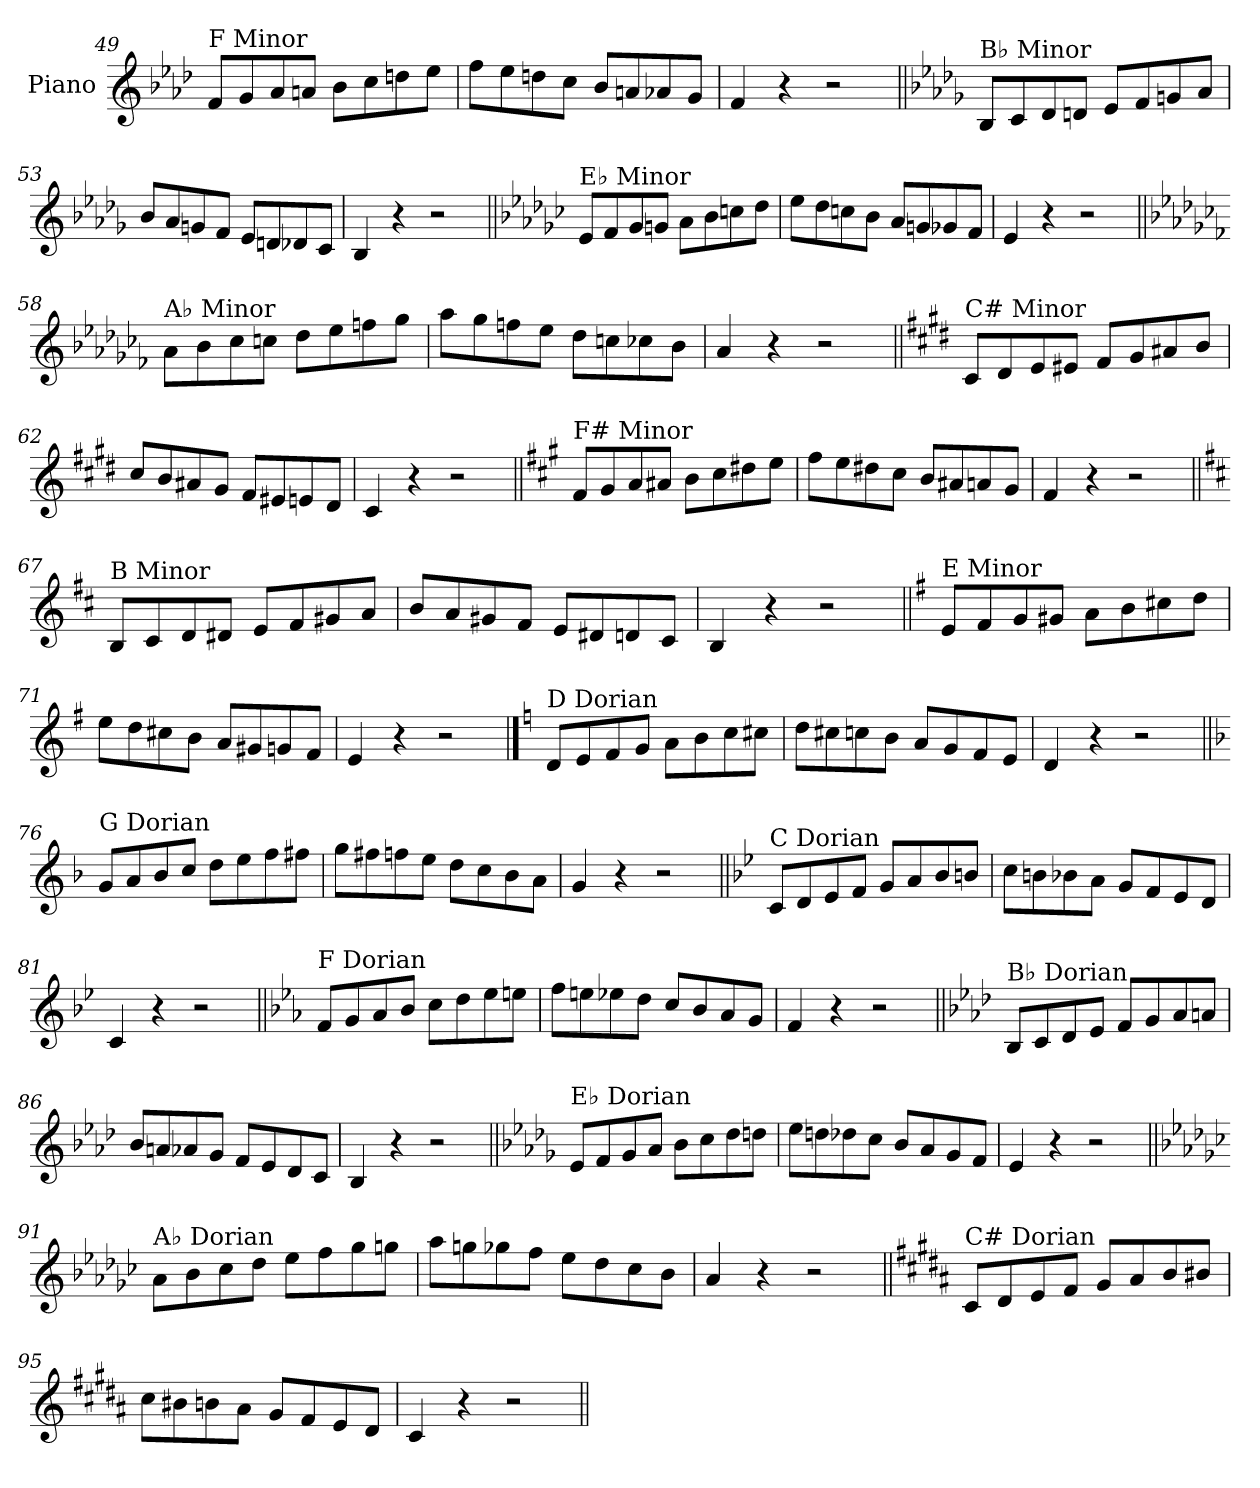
**kern
*part1
*staff1
*I"Piano
*I'Pno.
!!LO:LB:g=z
*clefG2
*k[b-e-a-d-]
=49
!LO:TX:a:t=F Minor
8f/L
8g/
8a-/
8an/J
8b-\L
8cc\
8ddn\
8ee-\J
=50
8ff\L
8ee-\
8ddn\
8cc\J
8b-/L
8an/
8a-X/
8g/J
=51
4f/
4r
2r
=52||
*k[b-e-a-d-g-]
!LO:TX:a:t=B♭ Minor
8B-/L
8c/
8d-/
8dn/J
8e-/L
8f/
8gn/
8a-/J
=53
8b-/L
8a-/
8gn/
8f/J
8e-/L
8dn/
8d-X/
8c/J
=54
4B-/
4r
2r
!!LO:LB:g=z
=55||
*k[b-e-a-d-g-c-]
!LO:TX:a:t=E♭ Minor
8e-/L
8f/
8g-/
8gn/J
8a-\L
8b-\
8ccn\
8dd-\J
=56
8ee-\L
8dd-\
8ccn\
8b-\J
8a-/L
8gn/
8g-X/
8f/J
=57
4e-/
4r
2r
=58||
*k[b-e-a-d-g-c-f-]
!LO:TX:a:t=A♭ Minor
8a-\L
8b-\
8cc-\
8ccn\J
8dd-\L
8ee-\
8ffn\
8gg-\J
=59
8aa-\L
8gg-\
8ffn\
8ee-\J
8dd-\L
8ccn\
8cc-X\
8b-\J
=60
4a-/
4r
2r
!!LO:LB:g=z
=61||
*k[f#c#g#d#]
!LO:TX:a:t=C# Minor
8c#/L
8d#/
8e/
8e#X/J
8f#/L
8g#/
8a#X/
8b/J
=62
8cc#/L
8b/
8a#X/
8g#/J
8f#/L
8e#X/
8en/
8d#/J
=63
4c#/
4r
2r
=64||
*k[f#c#g#]
!LO:TX:a:t=F# Minor
8f#/L
8g#/
8a/
8a#X/J
8b\L
8cc#\
8dd#X\
8ee\J
=65
8ff#\L
8ee\
8dd#X\
8cc#\J
8b/L
8a#X/
8an/
8g#/J
=66
4f#/
4r
2r
!!LO:LB:g=z
=67||
*k[f#c#]
!LO:TX:a:t=B Minor
8B/L
8c#/
8d/
8d#X/J
8e/L
8f#/
8g#X/
8a/J
=68
8b/L
8a/
8g#X/
8f#/J
8e/L
8d#X/
8dn/
8c#/J
=69
4B/
4r
2r
=70||
*k[f#]
!LO:TX:a:t=E Minor
8e/L
8f#/
8g/
8g#X/J
8a\L
8b\
8cc#X\
8dd\J
=71
8ee\L
8dd\
8cc#X\
8b\J
8a/L
8g#X/
8gn/
8f#/J
=72
4e/
4r
2r
!!LO:PB:g=z
==73
*k[]
!LO:TX:a:t=D Dorian
8d/L
8e/
8f/
8g/J
8a\L
8b\
8cc\
8cc#X\J
=74
8dd\L
8cc#X\
8ccn\
8b\J
8a/L
8g/
8f/
8e/J
=75
4d/
4r
2r
=76||
*k[b-]
!LO:TX:a:t=G Dorian
8g/L
8a/
8b-/
8cc/J
8dd\L
8ee\
8ff\
8ff#X\J
=77
8gg\L
8ff#X\
8ffn\
8ee\J
8dd\L
8cc\
8b-\
8a\J
=78
4g/
4r
2r
!!LO:LB:g=z
=79||
*k[b-e-]
!LO:TX:a:t=C Dorian
8c/L
8d/
8e-/
8f/J
8g/L
8a/
8b-/
8bn/J
=80
8cc\L
8bn\
8b-X\
8a\J
8g/L
8f/
8e-/
8d/J
=81
4c/
4r
2r
=82||
*k[b-e-a-]
!LO:TX:a:t=F Dorian
8f/L
8g/
8a-/
8b-/J
8cc\L
8dd\
8ee-\
8een\J
=83
8ff\L
8een\
8ee-X\
8dd\J
8cc/L
8b-/
8a-/
8g/J
=84
4f/
4r
2r
!!LO:LB:g=z
=85||
*k[b-e-a-d-]
!LO:TX:a:t=B♭ Dorian
8B-/L
8c/
8d-/
8e-/J
8f/L
8g/
8a-/
8an/J
=86
8b-/L
8an/
8a-X/
8g/J
8f/L
8e-/
8d-/
8c/J
=87
4B-/
4r
2r
=88||
*k[b-e-a-d-g-]
!LO:TX:a:t=E♭ Dorian
8e-/L
8f/
8g-/
8a-/J
8b-\L
8cc\
8dd-\
8ddn\J
=89
8ee-\L
8ddn\
8dd-X\
8cc\J
8b-/L
8a-/
8g-/
8f/J
=90
4e-/
4r
2r
!!LO:LB:g=z
=91||
*k[b-e-a-d-g-c-]
!LO:TX:a:t=A♭ Dorian
8a-\L
8b-\
8cc-\
8dd-\J
8ee-\L
8ff\
8gg-\
8ggn\J
=92
8aa-\L
8ggn\
8gg-X\
8ff\J
8ee-\L
8dd-\
8cc-\
8b-\J
=93
4a-/
4r
2r
=94||
*k[f#c#g#d#a#]
!LO:TX:a:t=C# Dorian
8c#/L
8d#/
8e/
8f#/J
8g#/L
8a#/
8b/
8b#X/J
=95
8cc#\L
8b#X\
8bn\
8a#\J
8g#/L
8f#/
8e/
8d#/J
=96
4c#/
4r
2r
=||
*-
